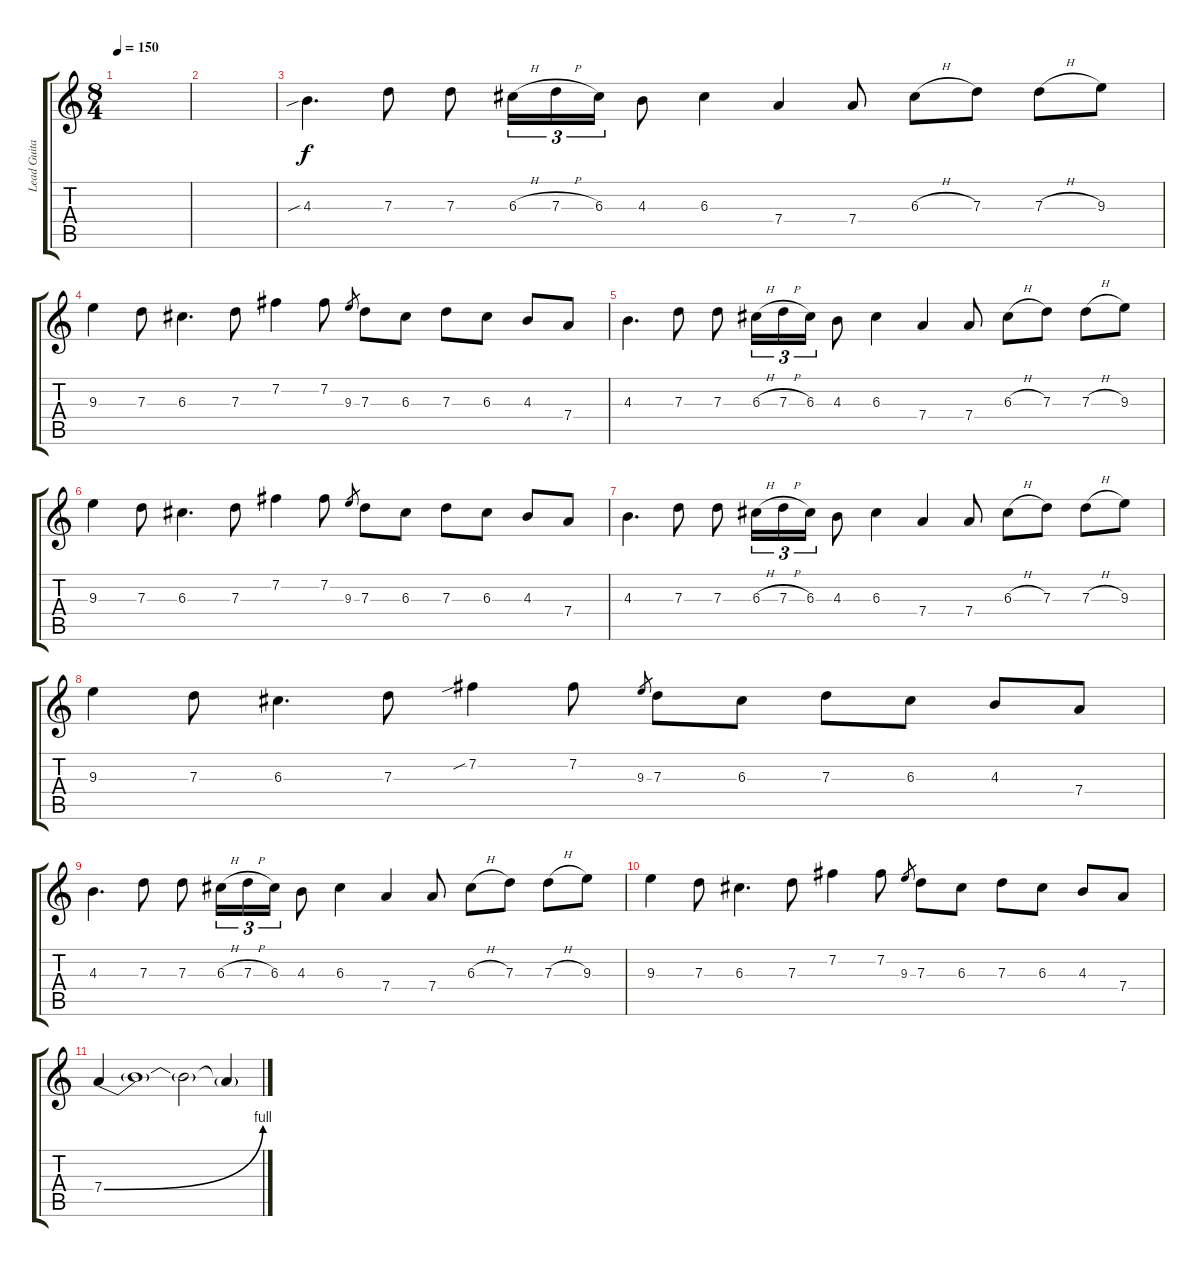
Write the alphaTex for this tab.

\track ("Lead Guitar" "Lead Guita") {instrument distortionguitar}
\staff {score tabs}
\tuning (E4 B3 G3 D3 A2 E2) {hide}
\ts (8 4)
\tempo 150
\clef g2
\ks c
|
|
4.3{sib}.4{d} 7.3.8 7.3.8 6.3{h}.16{tu (3 2)} 7.3{h}.16{tu (3 2)} 6.3.16{tu (3 2)} 4.3.8 6.3.4 7.4.4 7.4.8 6.3{h}.8 7.3.8 7.3{h}.8 9.3.8 |
9.3.4 7.3.8 6.3.4{d} 7.3.8 7.2.4 7.2.8 9.3.8{gr} 7.3.8 6.3.8 7.3.8 6.3.8 4.3.8 7.4.8 |
4.3.4{d} 7.3.8 7.3.8 6.3{h}.16{tu (3 2)} 7.3{h}.16{tu (3 2)} 6.3.16{tu (3 2)} 4.3.8 6.3.4 7.4.4 7.4.8 6.3{h}.8 7.3.8 7.3{h}.8 9.3.8 |
9.3.4 7.3.8 6.3.4{d} 7.3.8 7.2.4 7.2.8 9.3.8{gr} 7.3.8 6.3.8 7.3.8 6.3.8 4.3.8 7.4.8 |
4.3.4{d} 7.3.8 7.3.8 6.3{h}.16{tu (3 2)} 7.3{h}.16{tu (3 2)} 6.3.16{tu (3 2)} 4.3.8 6.3.4 7.4.4 7.4.8 6.3{h}.8 7.3.8 7.3{h}.8 9.3.8 |
9.3.4 7.3.8 6.3.4{d} 7.3.8 7.2{sib}.4 7.2.8 9.3.8{gr} 7.3.8 6.3.8 7.3.8 6.3.8 4.3.8 7.4.8 |
4.3.4{d} 7.3.8 7.3.8 6.3{h}.16{tu (3 2)} 7.3{h}.16{tu (3 2)} 6.3.16{tu (3 2)} 4.3.8 6.3.4 7.4.4 7.4.8 6.3{h}.8 7.3.8 7.3{h}.8 9.3.8 |
9.3.4 7.3.8 6.3.4{d} 7.3.8 7.2.4 7.2.8 9.3.8{gr} 7.3.8 6.3.8 7.3.8 6.3.8 4.3.8 7.4.8 |
7.4{be (bend 0 0 60 4)}.4 7.4{t}.1 7.4{t}.2 7.4{t}.4
